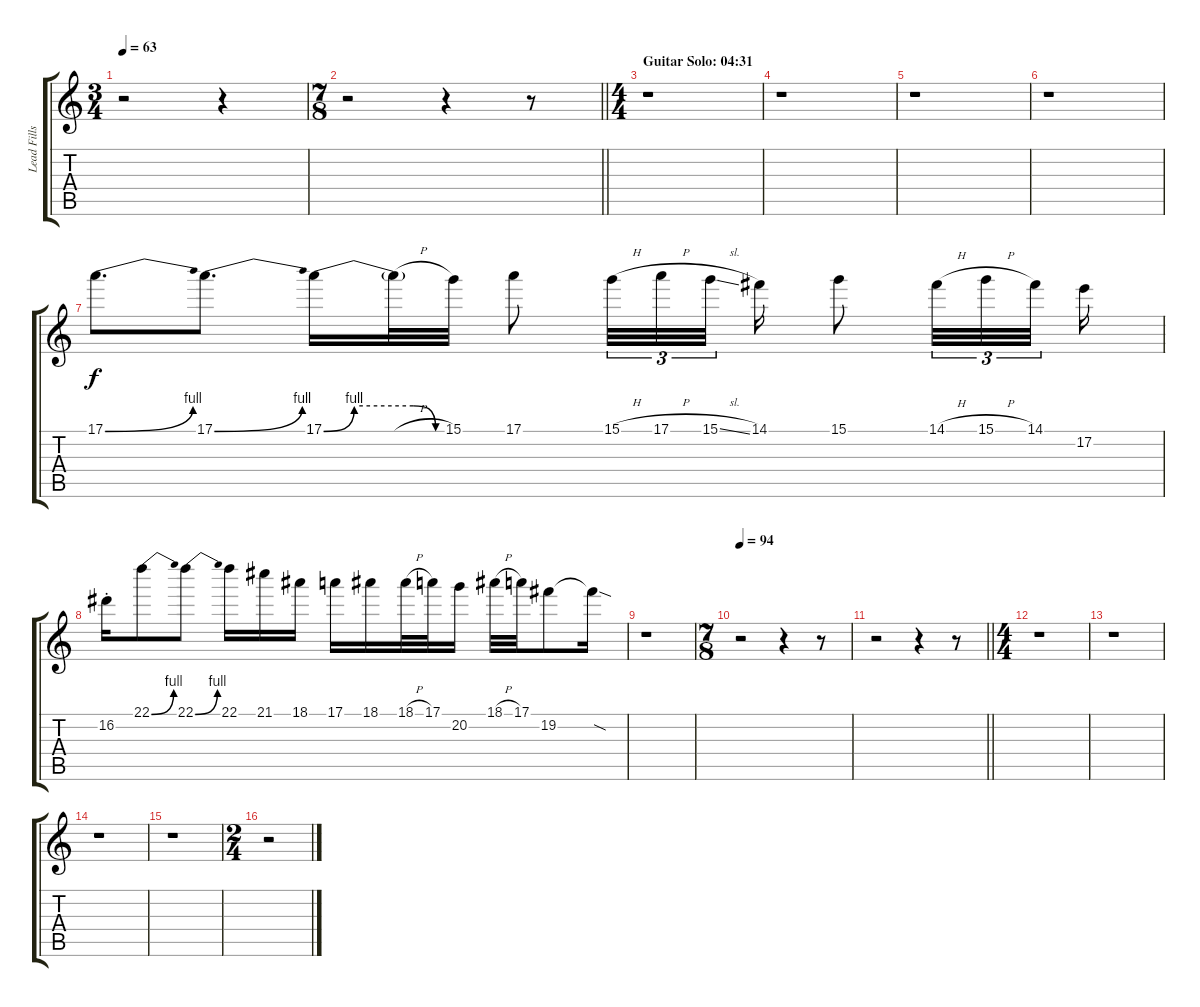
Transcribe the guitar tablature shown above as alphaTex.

\track ("Lead Fills (Distortion)" "Lead Fills") {instrument overdrivenguitar}
\staff {score tabs}
\tuning (E4 B3 G3 D3 A2 E2) {hide}
\ts (3 4)
\tempo 63
\clef g2
\ks c
r.2{dy f} r.4 |
\ts (7 8)
\barLineRight lightlight
r.2 r.4 r.8 |
\ts (4 4)
\section ("" "Guitar Solo: 04:31")
r.1 |
r.1 |
r.1 |
r.1 |
17.1{be (bend 0 0 60 4)}.8{d} 17.1{be (bend 0 0 60 4)}.8{d} 17.1{be (custom 0 0 15 4 44 4 55 0 60 0)}.16 17.1{h t}.32 15.1.32 17.1.8 15.1{h}.32{tu (3 2)} 17.1{h}.32{tu (3 2)} 15.1{sl}.32{tu (3 2) beam splitsecondary} 14.1.16 15.1.8 14.1{h}.32{tu (3 2)} 15.1{h}.32{tu (3 2)} 14.1.32{tu (3 2) beam splitsecondary} 17.2.16 |
16.2{st}.16 22.1{be (bend 0 0 60 4)}.8 22.1{be (bend 0 0 60 4)}.8 22.1.16 21.1.16 18.1.16 17.1.16 18.1.16 18.1{h}.32 17.1.32 20.2.16 18.1{h}.32 17.1.32 19.2.8 19.2{sod t}.16 |
r.1 |
\ts (7 8)
\tempo 94
r.2 r.4 r.8 |
\barLineRight lightlight
r.2 r.4 r.8 |
\ts (4 4)
r.1 |
r.1 |
r.1 |
r.1 |
\ts (2 4)
r.2
